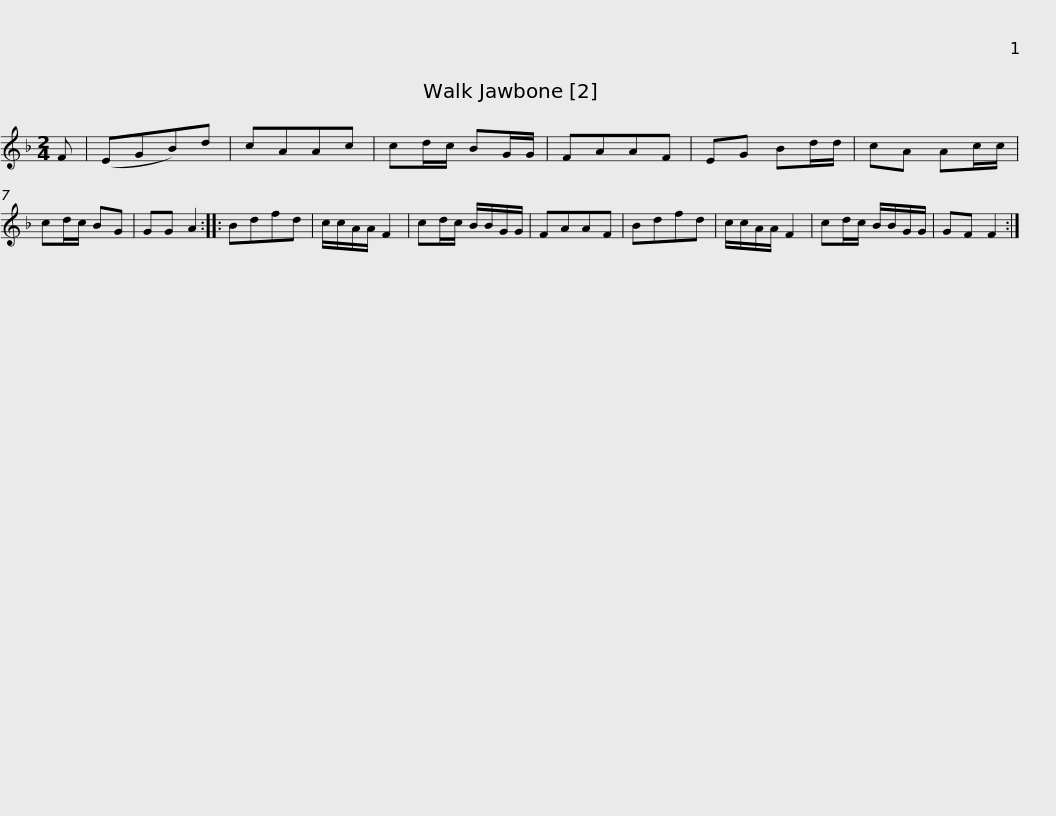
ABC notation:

X:1
L:1/8
M:2/4
I:linebreak $
K:F
V:1 treble
V:1
 F | (EGB)d | cAAc | cd/c/ BG/G/ | FAAF | %5
 EG Bd/d/ | cA Ac/c/ | cd/c/ BG | GG A2 :: Bdfd |$ %10
 c/c/A/A/ F2 | cd/c/ B/B/G/G/ | FAAF | Bdfd | c/c/A/A/ F2 | %15
 cd/c/ B/B/G/G/ | GF F2 :| %17
